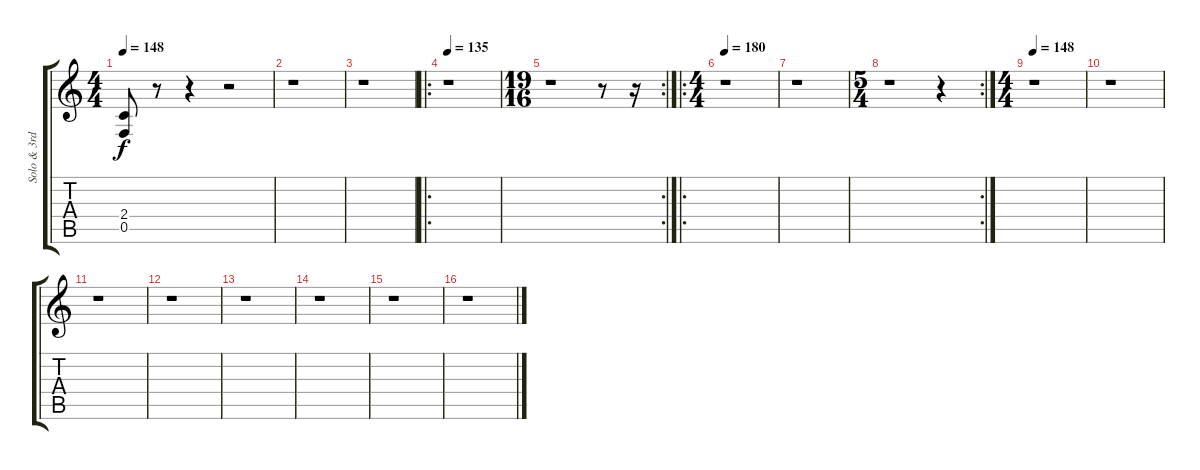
\track ("Solo & 3rd guit" "Solo & 3rd") {instrument distortionguitar}
\staff {score tabs}
\tuning (C4 G3 Eb3 Bb2 F2 C2) {hide}
\ts (4 4)
\tempo 148
\clef g2
\ks c
(2.4 0.5).8{dy f} r.8 r.4 r.2 |
r.1 |
r.1 |
\ro
\tempo 135
r.1 |
\rc 2
\ts (19 16)
r.1 r.8 r.16 |
\ro
\ts (4 4)
\tempo 180
r.1 |
r.1 |
\rc 2
\ts (5 4)
r.1 r.4 |
\ts (4 4)
\tempo 148
r.1 |
r.1 |
r.1 |
r.1 |
r.1 |
r.1 |
r.1 |
r.1
